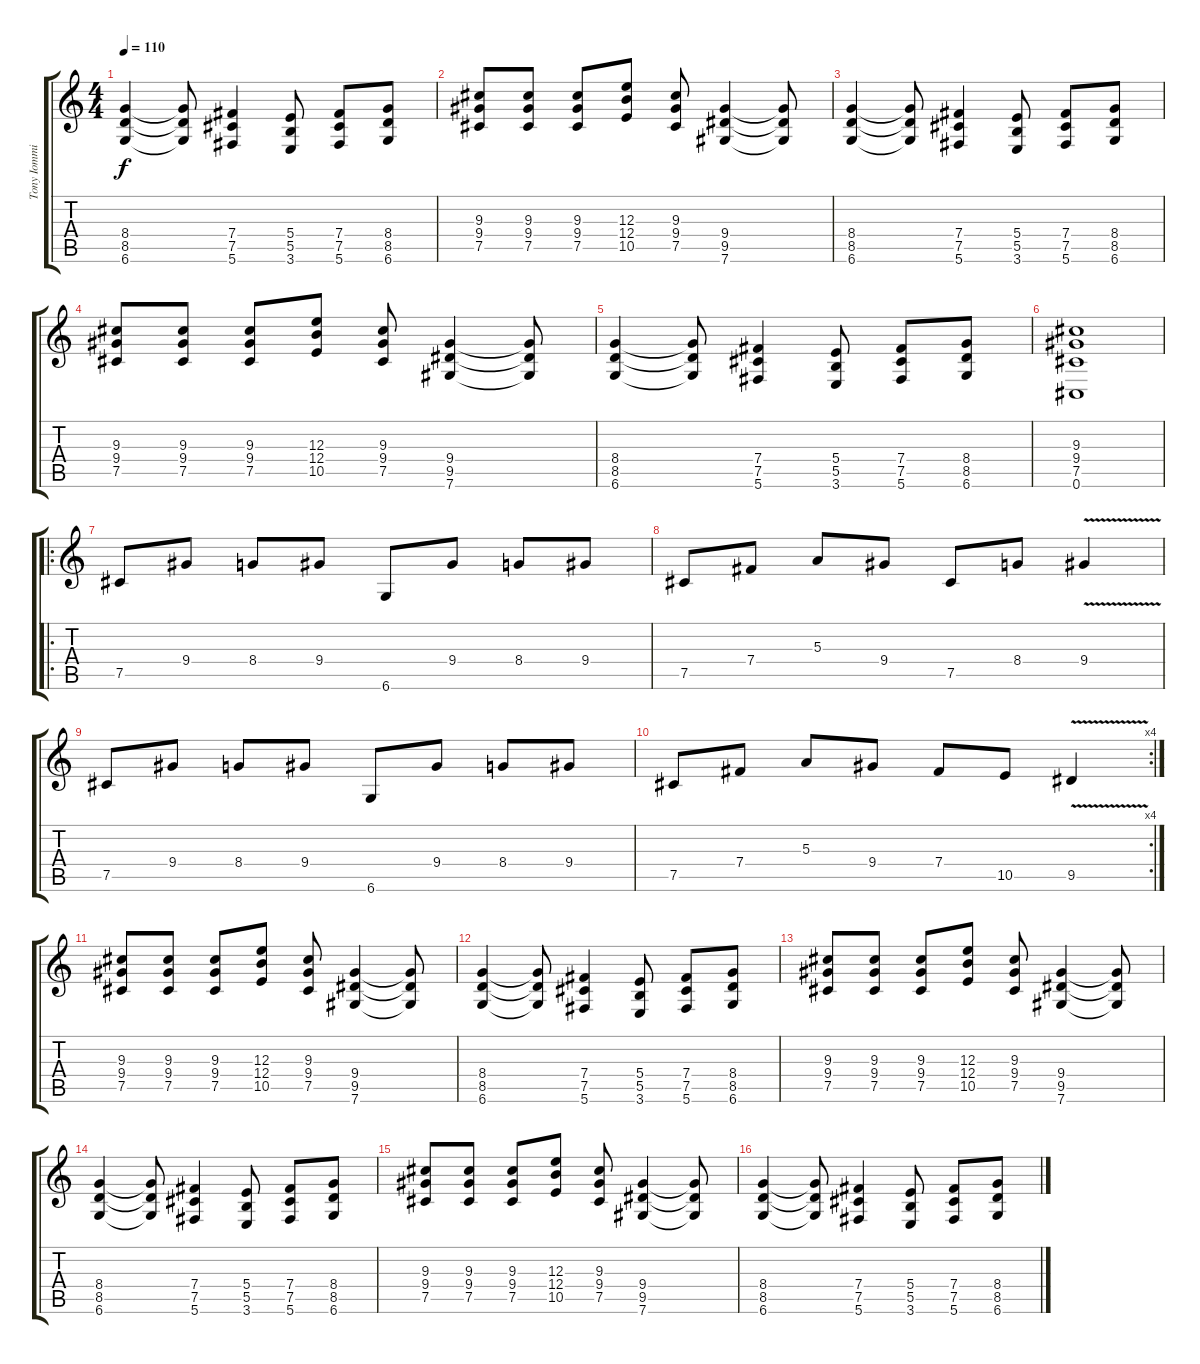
\track ("Tony Iommi" "Tony Iommi") {instrument distortionguitar}
\staff {score tabs}
\tuning (Db4 Ab3 E3 B2 Gb2 Db2) {hide}
\ts (4 4)
\tempo 110
\clef g2
\ks c
(8.4 8.5 6.6).4{dy f} (8.4{t} 8.5{t} 6.6{t}).8 (7.4 7.5 5.6).4 (5.4 5.5 3.6).8 (7.4 7.5 5.6).8 (8.4 8.5 6.6).8 |
(9.3 9.4 7.5).8 (9.3 9.4 7.5).8 (9.3 9.4 7.5).8 (12.3 12.4 10.5).8 (9.3 9.4 7.5).8 (9.4 9.5 7.6).4 (9.4{t} 9.5{t} 7.6{t}).8 |
(8.4 8.5 6.6).4 (8.4{t} 8.5{t} 6.6{t}).8 (7.4 7.5 5.6).4 (5.4 5.5 3.6).8 (7.4 7.5 5.6).8 (8.4 8.5 6.6).8 |
(9.3 9.4 7.5).8 (9.3 9.4 7.5).8 (9.3 9.4 7.5).8 (12.3 12.4 10.5).8 (9.3 9.4 7.5).8 (9.4 9.5 7.6).4 (9.4{t} 9.5{t} 7.6{t}).8 |
(8.4 8.5 6.6).4 (8.4{t} 8.5{t} 6.6{t}).8 (7.4 7.5 5.6).4 (5.4 5.5 3.6).8 (7.4 7.5 5.6).8 (8.4 8.5 6.6).8 |
(9.3 9.4 7.5 0.6).1 |
\ro
7.5.8 9.4.8 8.4.8 9.4.8 6.6.8 9.4.8 8.4.8 9.4.8 |
7.5.8 7.4.8 5.3.8 9.4.8 7.5.8 8.4.8 9.4{v}.4 |
7.5.8 9.4.8 8.4.8 9.4.8 6.6.8 9.4.8 8.4.8 9.4.8 |
\rc 4
7.5.8 7.4.8 5.3.8 9.4.8 7.4.8 10.5.8 9.5{v}.4 |
(9.3 9.4 7.5).8 (9.3 9.4 7.5).8 (9.3 9.4 7.5).8 (12.3 12.4 10.5).8 (9.3 9.4 7.5).8 (9.4 9.5 7.6).4 (9.4{t} 9.5{t} 7.6{t}).8 |
(8.4 8.5 6.6).4 (8.4{t} 8.5{t} 6.6{t}).8 (7.4 7.5 5.6).4 (5.4 5.5 3.6).8 (7.4 7.5 5.6).8 (8.4 8.5 6.6).8 |
(9.3 9.4 7.5).8 (9.3 9.4 7.5).8 (9.3 9.4 7.5).8 (12.3 12.4 10.5).8 (9.3 9.4 7.5).8 (9.4 9.5 7.6).4 (9.4{t} 9.5{t} 7.6{t}).8 |
(8.4 8.5 6.6).4 (8.4{t} 8.5{t} 6.6{t}).8 (7.4 7.5 5.6).4 (5.4 5.5 3.6).8 (7.4 7.5 5.6).8 (8.4 8.5 6.6).8 |
(9.3 9.4 7.5).8 (9.3 9.4 7.5).8 (9.3 9.4 7.5).8 (12.3 12.4 10.5).8 (9.3 9.4 7.5).8 (9.4 9.5 7.6).4 (9.4{t} 9.5{t} 7.6{t}).8 |
(8.4 8.5 6.6).4 (8.4{t} 8.5{t} 6.6{t}).8 (7.4 7.5 5.6).4 (5.4 5.5 3.6).8 (7.4 7.5 5.6).8 (8.4 8.5 6.6).8
